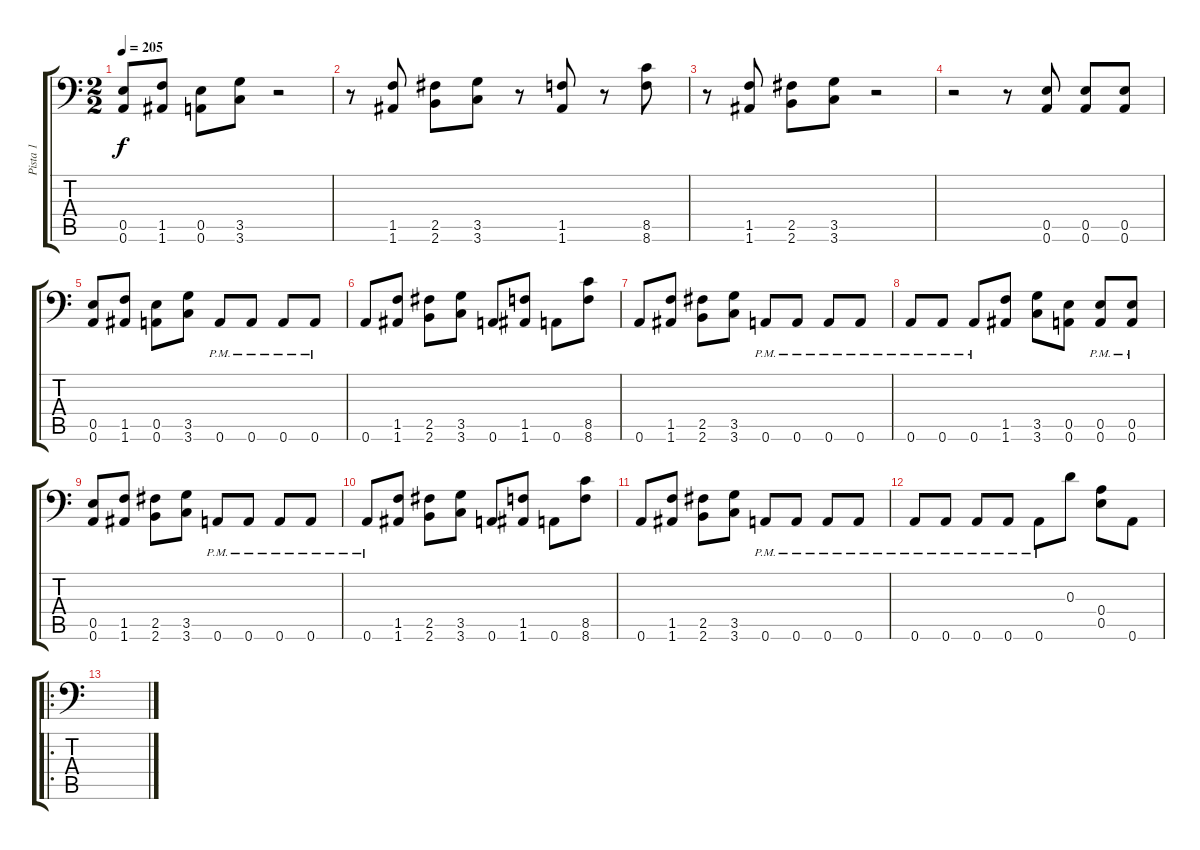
\track ("Pista 1" "Pista 1") {instrument distortionguitar}
\staff {score tabs}
\tuning (B3 Gb3 D3 A2 E2 A1) {hide}
\ts (2 2)
\tempo 205
\clef f4
\ks c
(0.5 0.6).8{dy f} (1.5 1.6).8 (0.5 0.6).8 (3.5 3.6).8 r.2 |
r.8 (1.5 1.6).8 (2.5 2.6).8 (3.5 3.6).8 r.8 (1.5 1.6).8 r.8 (8.5 8.6).8 |
r.8 (1.5 1.6).8 (2.5 2.6).8 (3.5 3.6).8 r.2 |
r.2 r.8 (0.5 0.6).8 (0.5 0.6).8 (0.5 0.6).8 |
(0.5 0.6).8 (1.5 1.6).8 (0.5 0.6).8 (3.5 3.6).8 0.6{pm}.8 0.6{pm}.8 0.6{pm}.8 0.6{pm}.8 |
0.6.8 (1.5 1.6).8 (2.5 2.6).8 (3.5 3.6).8 0.6.8 (1.5 1.6).8 0.6.8 (8.5 8.6).8 |
0.6.8 (1.5 1.6).8 (2.5 2.6).8 (3.5 3.6).8 0.6{pm}.8 0.6{pm}.8 0.6{pm}.8 0.6{pm}.8 |
0.6{pm}.8 0.6{pm}.8 0.6{pm}.8 (1.5 1.6).8 (3.5 3.6).8 (0.5 0.6).8 (0.5{pm} 0.6{pm}).8 (0.5{pm} 0.6{pm}).8 |
(0.5 0.6).8 (1.5 1.6).8 (2.5 2.6).8 (3.5 3.6).8 0.6{pm}.8 0.6{pm}.8 0.6{pm}.8 0.6{pm}.8 |
0.6{pm}.8 (1.5 1.6).8 (2.5 2.6).8 (3.5 3.6).8 0.6.8 (1.5 1.6).8 0.6.8 (8.5 8.6).8 |
0.6.8 (1.5 1.6).8 (2.5 2.6).8 (3.5 3.6).8 0.6{pm}.8 0.6{pm}.8 0.6{pm}.8 0.6{pm}.8 |
0.6{pm}.8 0.6{pm}.8 0.6{pm}.8 0.6{pm}.8 0.6{pm}.8 0.3.8 (0.4 0.5).8 0.6.8 |
\ro
